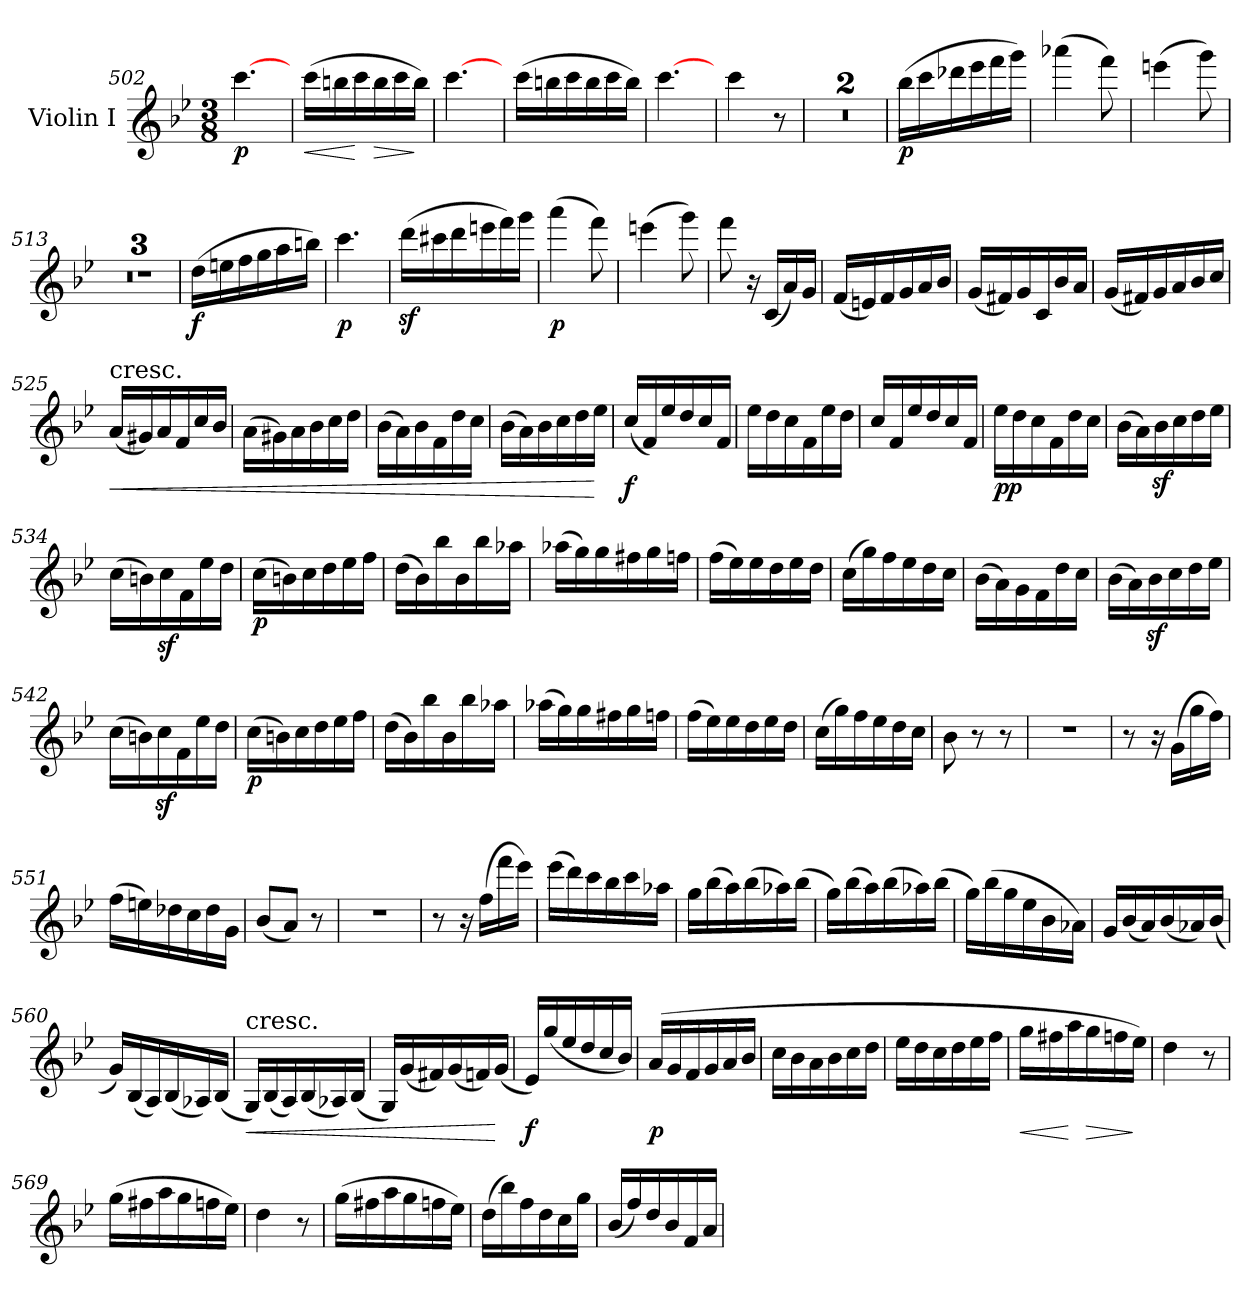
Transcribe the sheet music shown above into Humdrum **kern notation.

**kern	**dynam
*part1	*part1
*staff1	*staff1
*I"Violin I	*
*I'Vln	*
*clefG2	*
*k[b-e-]	*
*B-:	*
*M3/8	*
=502	=502
[4.ccc	p
=503	=503
!	!LO:HP:b
(16ccc\LL	<
16bbn\	.
16ccc\	[
!	!LO:HP:b
16bb\	>
16ccc\	.
16bb\JJ)	]
=504	=504
[4.ccc	.
=505	=505
(16ccc\LL	.
16bbn\	.
16ccc\	.
16bb\	.
16ccc\	.
16bb\JJ)	.
=506	=506
[4.ccc	.
=507	=507
4ccc	.
8r	.
=508	=508
4.r	.
=509	=509
4.r	.
=510	=510
(16bb-\LL	p
16ccc\	.
16ddd-X\	.
16eee-\	.
16fff\	.
16ggg\JJ)	.
=511	=511
(4aaa-X	.
8fff)	.
=512	=512
(4eeen	.
8ggg)	.
=513	=513
4.r	.
=514	=514
4.r	.
=515	=515
4.r	.
=516	=516
(16dd\LL	f
16een\	.
16ff\	.
16gg\	.
16aa\	.
16bbn\JJ)	.
=517	=517
4.ccc	p
=518	=518
(16dddz\LL	.
16ccc#X\	.
16ddd\	.
16eeen\	.
16fff\)	.
16ggg\JJ	.
=519	=519
(4aaa	p
8fff)	.
=520	=520
(4eeen	.
8ggg)	.
=521	=521
8fff	.
16r	.
(16c/LL	.
16a/)	.
16g/JJ	.
=522	=522
(16f/LL	.
16en/)	.
16f/	.
16g/	.
16a/	.
16b-/JJ	.
=523	=523
(16g/LL	.
16f#X/)	.
16g/	.
16c/	.
16b-/	.
16a/JJ	.
=524	=524
(16g/LL	.
16f#X/)	.
16g/	.
16a/	.
16b-/	.
16cc/JJ	.
=525	=525
!LO:TX:a:t=cresc.	!
!	!LO:HP:b
(16a/LL	<
16g#X/)	.
16a/	.
16f/	.
16cc/	.
16b-/JJ	.
=526	=526
(16a\LL	.
16g#X\)	.
16a\	.
16b-\	.
16cc\	.
16dd\JJ	.
=527	=527
(16b-\LL	.
16a\)	.
16b-\	.
16f\	.
16dd\	.
16cc\JJ	.
=528	=528
(16b-\LL	.
16a\)	.
16b-\	.
16cc\	.
16dd\	.
16ee-\JJ	[
=529	=529
(16cc/LL	f
16f/)	.
16ee-/	.
16dd/	.
16cc/	.
16f/JJ	.
=530	=530
16ee-\LL	.
16dd\	.
16cc\	.
16f\	.
16ee-\	.
16dd\JJ	.
=531	=531
16cc/LL	.
16f/	.
16ee-/	.
16dd/	.
16cc/	.
16f/JJ	.
=532	=532
16ee-\LL	pp
16dd\	.
16cc\	.
16f\	.
16dd\	.
16cc\JJ	.
=533	=533
(16b-\LL	.
16a\)	.
16b-z\	.
16cc\	.
16dd\	.
16ee-\JJ	.
=534	=534
(16cc\LL	.
16bn\)	.
16ccz\	.
16f\	.
16ee-\	.
16dd\JJ	.
=535	=535
(16cc\LL	p
16bn\)	.
16cc\	.
16dd\	.
16ee-\	.
16ff\JJ	.
=536	=536
(16dd\LL	.
16b-\)	.
16bb-\	.
16b-\	.
16bb-\	.
16aa-X\JJ	.
=537	=537
(16aa-X\LL	.
16gg\)	.
16gg\	.
16ff#X\	.
16gg\	.
16ffn\JJ	.
=538	=538
(16ff\LL	.
16ee-\)	.
16ee-\	.
16dd\	.
16ee-\	.
16dd\JJ	.
=539	=539
(16cc\LL	.
16gg\)	.
16ff\	.
16ee-\	.
16dd\	.
16cc\JJ	.
=540	=540
(16b-\LL	.
16a\)	.
16g\	.
16f\	.
16dd\	.
16cc\JJ	.
=541	=541
(16b-\LL	.
16a\)	.
16b-z\	.
16cc\	.
16dd\	.
16ee-\JJ	.
=542	=542
(16cc\LL	.
16bn\)	.
16ccz\	.
16f\	.
16ee-\	.
16dd\JJ	.
=543	=543
(16cc\LL	p
16bn\)	.
16cc\	.
16dd\	.
16ee-\	.
16ff\JJ	.
=544	=544
(16dd\LL	.
16b-\)	.
16bb-\	.
16b-\	.
16bb-\	.
16aa-X\JJ	.
=545	=545
(16aa-X\LL	.
16gg\)	.
16gg\	.
16ff#X\	.
16gg\	.
16ffn\JJ	.
=546	=546
(16ff\LL	.
16ee-\)	.
16ee-\	.
16dd\	.
16ee-\	.
16dd\JJ	.
=547	=547
(16cc\LL	.
16gg\)	.
16ff\	.
16ee-\	.
16dd\	.
16cc\JJ	.
=548	=548
8b-	.
8r	.
8r	.
=549	=549
4.r	.
=550	=550
8r	.
16r	.
(16g\LL	.
16gg\	.
16ff\JJ)	.
=551	=551
(16ff\LL	.
16een\)	.
16dd-X\	.
16cc\	.
16dd-\	.
16g\JJ	.
=552	=552
(8b-/L	.
8a/J)	.
8r	.
=553	=553
4.r	.
=554	=554
8r	.
16r	.
(16ff\LL	.
16fff\	.
16eee-\JJ)	.
=555	=555
(16eee-\LL	.
16ddd\)	.
16ccc\	.
16bb-\	.
16ccc\	.
16aa-X\JJ	.
=556	=556
16gg\LL	.
(16bb-\	.
16aa\)	.
(16bb-\	.
16aa-X\)	.
(16bb-\JJ	.
=557	=557
16gg\LL)	.
(16bb-\	.
16aa\)	.
(16bb-\	.
16aa-X\)	.
(16bb-\JJ	.
=558	=558
16gg\LL)	.
(16bb-\	.
16gg\	.
16ee-\	.
16b-\	.
16a-X\JJ)	.
=559	=559
16g/LL	.
(16b-/	.
16a/)	.
(16b-/	.
16a-X/)	.
(16b-/JJ	.
=560	=560
16g/LL)	.
(16B-/	.
16A/)	.
(16B-/	.
16A-X/)	.
(16B-/JJ	.
=561	=561
!LO:TX:a:t=cresc.	!
!	!LO:HP:b
16G/LL)	<
(16B-/	.
16A/)	.
(16B-/	.
16A-X/)	.
(16B-/JJ	.
=562	=562
16G/LL)	.
(16g/	.
16f#X/)	.
(16g/	.
16fn/)	.
(16g/JJ	[
=563	=563
16e-/LL)	f
(16gg/	.
16ee-/	.
16dd/	.
16cc/	.
16b-/JJ)	.
=564	=564
(16a/LL	p
16g/	.
16f/	.
16g/	.
16a/	.
16b-/JJ	.
=565	=565
16cc\LL	.
16b-\	.
16a\	.
16b-\	.
16cc\	.
16dd\JJ	.
=566	=566
16ee-\LL	.
16dd\	.
16cc\	.
16dd\	.
16ee-\	.
16ff\JJ	.
=567	=567
!	!LO:HP:b
16gg\LL	<
16ff#X\	.
16aa\	[
!	!LO:HP:b
16gg\	>
16ffn\	.
16ee-\JJ)	]
=568	=568
4dd	.
8r	.
=569	=569
(16gg\LL	.
16ff#X\	.
16aa\	.
16gg\	.
16ffn\	.
16ee-\JJ)	.
=570	=570
4dd	.
8r	.
=571	=571
(16gg\LL	.
16ff#X\	.
16aa\	.
16gg\	.
16ffn\	.
16ee-\JJ)	.
=572	=572
(16dd\LL	.
16bb-\)	.
16ff\	.
16dd\	.
16cc\	.
16gg\JJ	.
=573	=573
(16b-/LL	.
16ff/)	.
16dd/	.
16b-/	.
16f/	.
16a/JJ	.
=	=
*-	*-
